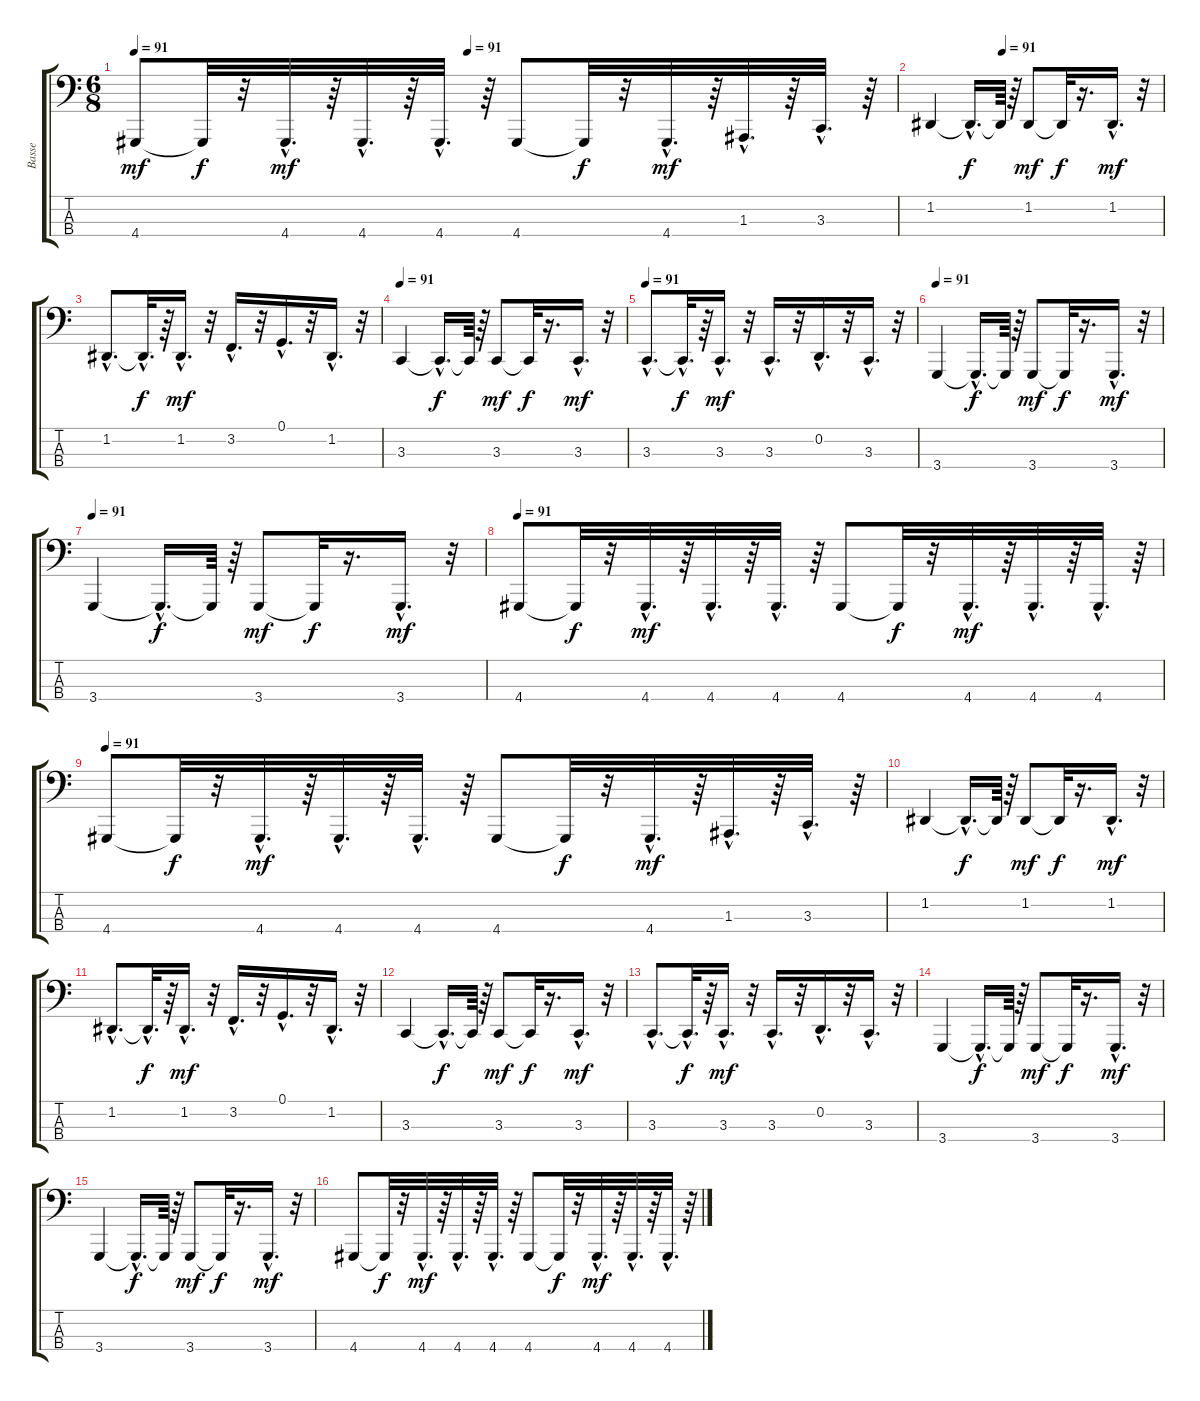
\track ("Basse" "Basse") {instrument seashore}
\staff {score tabs}
\tuning (G2 D2 A1 E1) {hide}
\ts (6 8)
\tempo 91
\tempo (91 0.4375)
\clef f4
\ks c
4.4.8{dy mf} 4.4{t}.32{dy f} r.32 4.4{hac}.32{d dy mf} r.64 4.4{hac}.32{d} r.64 4.4{hac}.32{d} r.64 4.4.8 4.4{t}.32{dy f} r.32 4.4{hac}.32{d dy mf} r.64 1.3{hac}.32{d} r.64 3.3{hac}.32{d} r.64 |
\tempo (91 0.3125)
1.2.4 1.2{hac t}.16{d dy f} 1.2{t}.64 r.64 1.2.8{dy mf} 1.2{t}.32{dy f} r.16{d} 1.2{hac}.16{d dy mf} r.32 |
1.2{hac}.8{d} 1.2{hac t}.32{d dy f} r.64 1.2{hac}.16{d dy mf} r.32 3.2{hac}.16{d} r.32 0.1{hac}.16{d} r.32 1.2{hac}.16{d} r.32 |
\tempo 91
3.3.4 3.3{hac t}.16{d dy f} 3.3{t}.64 r.64 3.3.8{dy mf} 3.3{t}.32{dy f} r.16{d} 3.3{hac}.16{d dy mf} r.32 |
\tempo 91
3.3{hac}.8{d} 3.3{hac t}.32{d dy f} r.64 3.3{hac}.16{d dy mf} r.32 3.3{hac}.16{d} r.32 0.2{hac}.16{d} r.32 3.3{hac}.16{d} r.32 |
\tempo 91
3.4.4 3.4{hac t}.16{d dy f} 3.4{t}.64 r.64 3.4.8{dy mf} 3.4{t}.32{dy f} r.16{d} 3.4{hac}.16{d dy mf} r.32 |
\tempo 91
3.4.4 3.4{hac t}.16{d dy f} 3.4{t}.64 r.64 3.4.8{dy mf} 3.4{t}.32{dy f} r.16{d} 3.4{hac}.16{d dy mf} r.32 |
\tempo 91
4.4.8 4.4{t}.32{dy f} r.32 4.4{hac}.32{d dy mf} r.64 4.4{hac}.32{d} r.64 4.4{hac}.32{d} r.64 4.4.8 4.4{t}.32{dy f} r.32 4.4{hac}.32{d dy mf} r.64 4.4{hac}.32{d} r.64 4.4{hac}.32{d} r.64 |
\tempo 91
4.4.8 4.4{t}.32{dy f} r.32 4.4{hac}.32{d dy mf} r.64 4.4{hac}.32{d} r.64 4.4{hac}.32{d} r.64 4.4.8 4.4{t}.32{dy f} r.32 4.4{hac}.32{d dy mf} r.64 1.3{hac}.32{d} r.64 3.3{hac}.32{d} r.64 |
1.2.4 1.2{hac t}.16{d dy f} 1.2{t}.64 r.64 1.2.8{dy mf} 1.2{t}.32{dy f} r.16{d} 1.2{hac}.16{d dy mf} r.32 |
1.2{hac}.8{d} 1.2{hac t}.32{d dy f} r.64 1.2{hac}.16{d dy mf} r.32 3.2{hac}.16{d} r.32 0.1{hac}.16{d} r.32 1.2{hac}.16{d} r.32 |
3.3.4 3.3{hac t}.16{d dy f} 3.3{t}.64 r.64 3.3.8{dy mf} 3.3{t}.32{dy f} r.16{d} 3.3{hac}.16{d dy mf} r.32 |
3.3{hac}.8{d} 3.3{hac t}.32{d dy f} r.64 3.3{hac}.16{d dy mf} r.32 3.3{hac}.16{d} r.32 0.2{hac}.16{d} r.32 3.3{hac}.16{d} r.32 |
3.4.4 3.4{hac t}.16{d dy f} 3.4{t}.64 r.64 3.4.8{dy mf} 3.4{t}.32{dy f} r.16{d} 3.4{hac}.16{d dy mf} r.32 |
3.4.4 3.4{hac t}.16{d dy f} 3.4{t}.64 r.64 3.4.8{dy mf} 3.4{t}.32{dy f} r.16{d} 3.4{hac}.16{d dy mf} r.32 |
4.4.8 4.4{t}.32{dy f} r.32 4.4{hac}.32{d dy mf} r.64 4.4{hac}.32{d} r.64 4.4{hac}.32{d} r.64 4.4.8 4.4{t}.32{dy f} r.32 4.4{hac}.32{d dy mf} r.64 4.4{hac}.32{d} r.64 4.4{hac}.32{d} r.64
